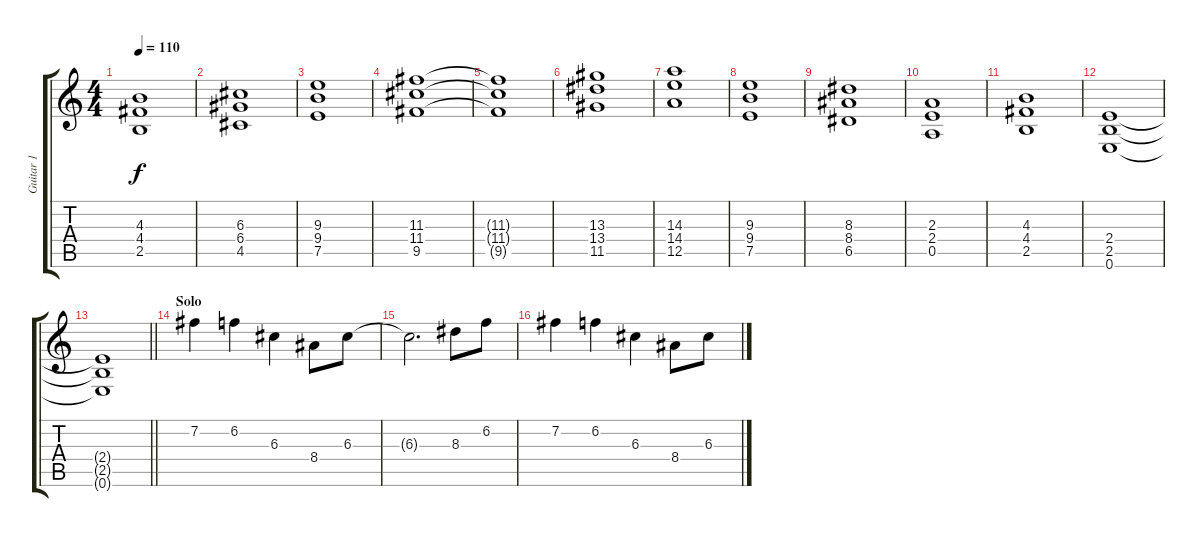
\track ("Guitar 1" "Guitar 1") {instrument overdrivenguitar}
\staff {score tabs}
\tuning (E4 B3 G3 D3 A2 E2) {hide}
\ts (4 4)
\tempo 110
\clef g2
\ks c
(4.3 4.4 2.5).1{dy f} |
(6.3 6.4 4.5).1 |
(9.3 9.4 7.5).1 |
(11.3 11.4 9.5).1 |
(11.3{t} 11.4{t} 9.5{t}).1 |
(13.3 13.4 11.5).1 |
(14.3 14.4 12.5).1 |
(9.3 9.4 7.5).1 |
(8.3 8.4 6.5).1 |
(2.3 2.4 0.5).1 |
(4.3 4.4 2.5).1 |
(2.4 2.5 0.6).1 |
\barLineRight lightlight
(2.4{t} 2.5{t} 0.6{t}).1 |
\section ("" "Solo")
7.2.4 6.2.4 6.3.4 8.4.8 6.3.8 |
6.3{t}.2{d} 8.3.8 6.2.8 |
7.2.4 6.2.4 6.3.4 8.4.8 6.3.8
